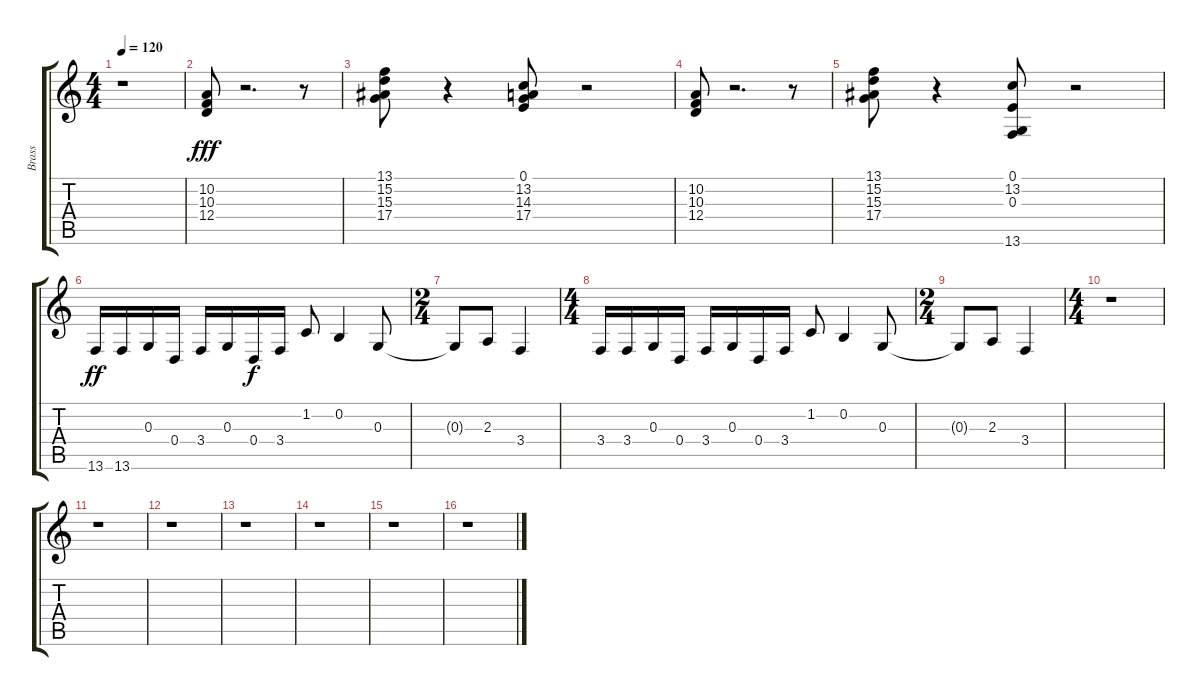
\track ("Brass" "Brass") {instrument brasssection}
\staff {score tabs}
\tuning (E4 B3 G3 D3 A2 E2) {hide}
\ts (4 4)
\tempo 120
\clef g2
\ks c
r.1{dy fff instrument brasssection} |
(10.2 10.3 12.4).8 r.2{d} r.8 |
(13.1 15.2 15.3 17.4).8 r.4 (0.1 13.2 14.3 17.4).8 r.2 |
(10.2 10.3 12.4).8 r.2{d} r.8 |
(13.1 15.2 15.3 17.4).8 r.4 (0.1 13.2 0.3 13.6).8 r.2 |
13.6.16{dy ff instrument lead8bassandlead} 13.6.16 0.3.16 0.4.16 3.4.16 0.3.16 0.4.16{dy f} 3.4.16 1.2.8 0.2.4 0.3.8 |
\ts (2 4)
0.3{t}.8 2.3.8 3.4.4 |
\ts (4 4)
3.4.16 3.4.16 0.3.16 0.4.16 3.4.16 0.3.16 0.4.16 3.4.16 1.2.8 0.2.4 0.3.8 |
\ts (2 4)
0.3{t}.8 2.3.8 3.4.4 |
\ts (4 4)
r.1 |
r.1 |
r.1 |
r.1 |
r.1 |
r.1 |
r.1
